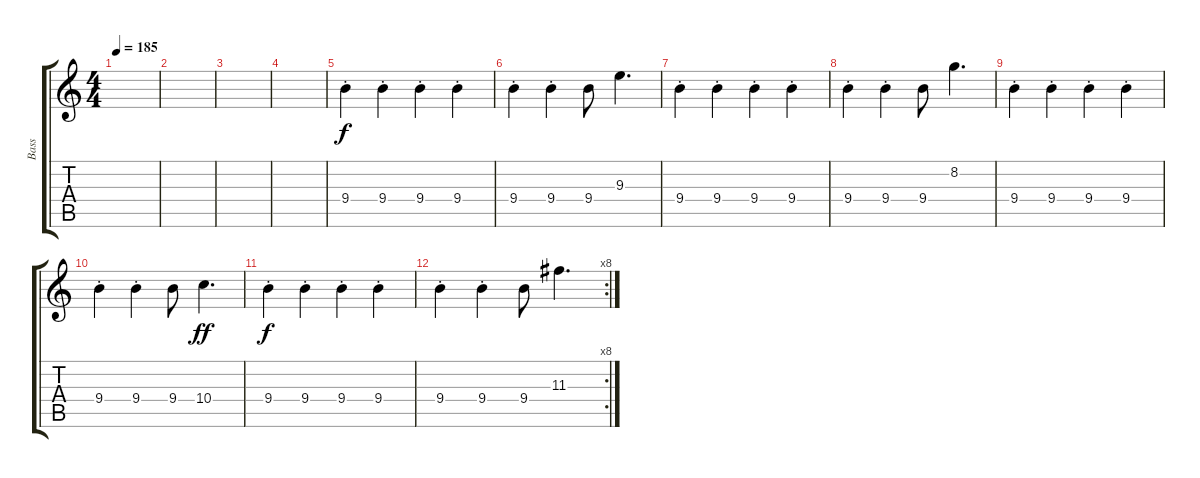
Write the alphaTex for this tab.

\track ("Bass" "Bass") {instrument electricbassfinger}
\staff {score tabs}
\tuning (E4 B3 G3 D3 A2 E2) {hide}
\ts (4 4)
\tempo 185
\clef g2
\ks c
|
|
|
|
9.4{st}.4 9.4{st}.4 9.4{st}.4 9.4{st}.4 |
9.4{st}.4 9.4{st}.4 9.4.8 9.3.4{d} |
9.4{st}.4 9.4{st}.4 9.4{st}.4 9.4{st}.4 |
9.4{st}.4 9.4{st}.4 9.4.8 8.2.4{d} |
9.4{st}.4 9.4{st}.4 9.4{st}.4 9.4{st}.4 |
9.4{st}.4 9.4{st}.4 9.4.8 10.4.4{d dy ff} |
9.4{st}.4{dy f} 9.4{st}.4 9.4{st}.4 9.4{st}.4 |
\rc 8
9.4{st}.4 9.4{st}.4 9.4.8 11.3.4{d}
